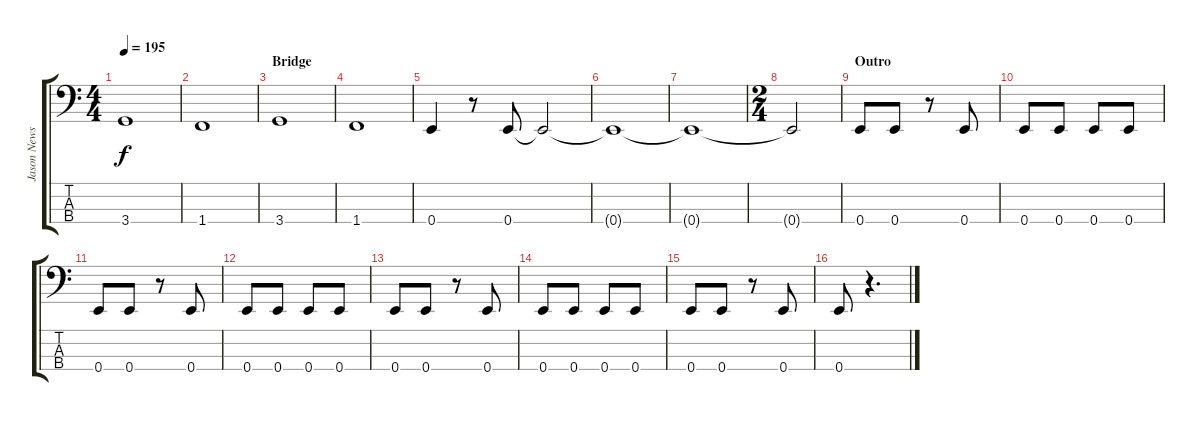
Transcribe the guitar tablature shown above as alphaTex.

\track ("Jason Newsted" "Jason News") {instrument electricbasspick}
\staff {score tabs}
\tuning (G2 D2 A1 E1) {hide}
\ts (4 4)
\tempo 195
\clef f4
\ks c
3.4.1{dy f} |
1.4.1 |
\section ("" "Bridge")
3.4.1 |
1.4.1 |
0.4.4 r.8 0.4.8 0.4{t}.2 |
0.4{t}.1 |
0.4{t}.1 |
\ts (2 4)
0.4{t}.2 |
\section ("" "Outro")
0.4.8 0.4.8 r.8 0.4.8 |
0.4.8 0.4.8 0.4.8 0.4.8 |
0.4.8 0.4.8 r.8 0.4.8 |
0.4.8 0.4.8 0.4.8 0.4.8 |
0.4.8 0.4.8 r.8 0.4.8 |
0.4.8 0.4.8 0.4.8 0.4.8 |
0.4.8 0.4.8 r.8 0.4.8 |
0.4.8 r.4{d}
